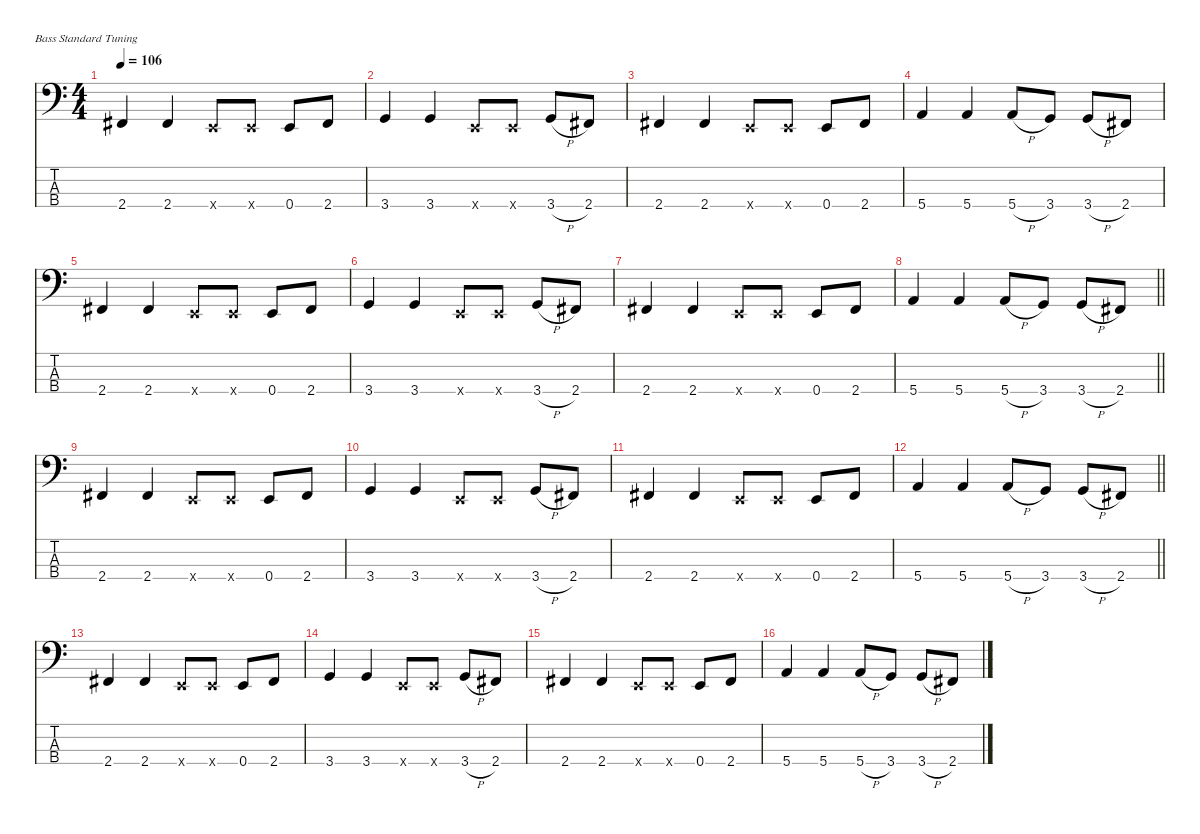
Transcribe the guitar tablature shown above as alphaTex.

\defaultSystemsLayout 4
\hideDynamics
\bracketExtendMode nobrackets
\singleTrackTrackNamePolicy hidden
\multiTrackTrackNamePolicy hidden
\otherSystemsTrackNameOrientation horizontal
\track ("Jason  Newsted" "el.bs.") {defaultSystemsLayout 8 instrument electricbasspick}
\staff {score tabs}
\tuning (G2 D2 A1 E1)
\ts (4 4)
\tempo 106
\clef f4
\ks c
2.4{acc #}.4{dy f beam Up} 2.4{acc #}.4{beam Up} 0.4{x}.8{beam Up} 0.4{x}.8{beam Up} 0.4.8{beam Up} 2.4{acc #}.8{beam Up} |
3.4.4{beam Up} 3.4.4{beam Up} 0.4{x}.8{beam Up} 0.4{x}.8{beam Up} 3.4{h}.8{beam Up} 2.4{acc #}.8{beam Up} |
2.4{acc #}.4{beam Up} 2.4{acc #}.4{beam Up} 0.4{x}.8{beam Up} 0.4{x}.8{beam Up} 0.4.8{beam Up} 2.4{acc #}.8{beam Up} |
5.4.4{beam Up} 5.4.4{beam Up} 5.4{h}.8{beam Up} 3.4.8{beam Up} 3.4{h}.8{beam Up} 2.4{acc #}.8{beam Up} |
2.4{acc #}.4{beam Up} 2.4{acc #}.4{beam Up} 0.4{x}.8{beam Up} 0.4{x}.8{beam Up} 0.4.8{beam Up} 2.4{acc #}.8{beam Up} |
3.4.4{beam Up} 3.4.4{beam Up} 0.4{x}.8{beam Up} 0.4{x}.8{beam Up} 3.4{h}.8{beam Up} 2.4{acc #}.8{beam Up} |
2.4{acc #}.4{beam Up} 2.4{acc #}.4{beam Up} 0.4{x}.8{beam Up} 0.4{x}.8{beam Up} 0.4.8{beam Up} 2.4{acc #}.8{beam Up} |
\barLineRight lightlight
5.4.4{beam Up} 5.4.4{beam Up} 5.4{h}.8{beam Up} 3.4.8{beam Up} 3.4{h}.8{beam Up} 2.4{acc #}.8{beam Up} |
2.4{acc #}.4{beam Up} 2.4{acc #}.4{beam Up} 0.4{x}.8{beam Up} 0.4{x}.8{beam Up} 0.4.8{beam Up} 2.4{acc #}.8{beam Up} |
3.4.4{beam Up} 3.4.4{beam Up} 0.4{x}.8{beam Up} 0.4{x}.8{beam Up} 3.4{h}.8{beam Up} 2.4{acc #}.8{beam Up} |
2.4{acc #}.4{beam Up} 2.4{acc #}.4{beam Up} 0.4{x}.8{beam Up} 0.4{x}.8{beam Up} 0.4.8{beam Up} 2.4{acc #}.8{beam Up} |
\barLineRight lightlight
5.4.4{beam Up} 5.4.4{beam Up} 5.4{h}.8{beam Up} 3.4.8{beam Up} 3.4{h}.8{beam Up} 2.4{acc #}.8{beam Up} |
2.4{acc #}.4{beam Up} 2.4{acc #}.4{beam Up} 0.4{x}.8{beam Up} 0.4{x}.8{beam Up} 0.4.8{beam Up} 2.4{acc #}.8{beam Up} |
3.4.4{beam Up} 3.4.4{beam Up} 0.4{x}.8{beam Up} 0.4{x}.8{beam Up} 3.4{h}.8{beam Up} 2.4{acc #}.8{beam Up} |
2.4{acc #}.4{beam Up} 2.4{acc #}.4{beam Up} 0.4{x}.8{beam Up} 0.4{x}.8{beam Up} 0.4.8{beam Up} 2.4{acc #}.8{beam Up} |
5.4.4{beam Up} 5.4.4{beam Up} 5.4{h}.8{beam Up} 3.4.8{beam Up} 3.4{h}.8{beam Up} 2.4{acc #}.8{beam Up}
